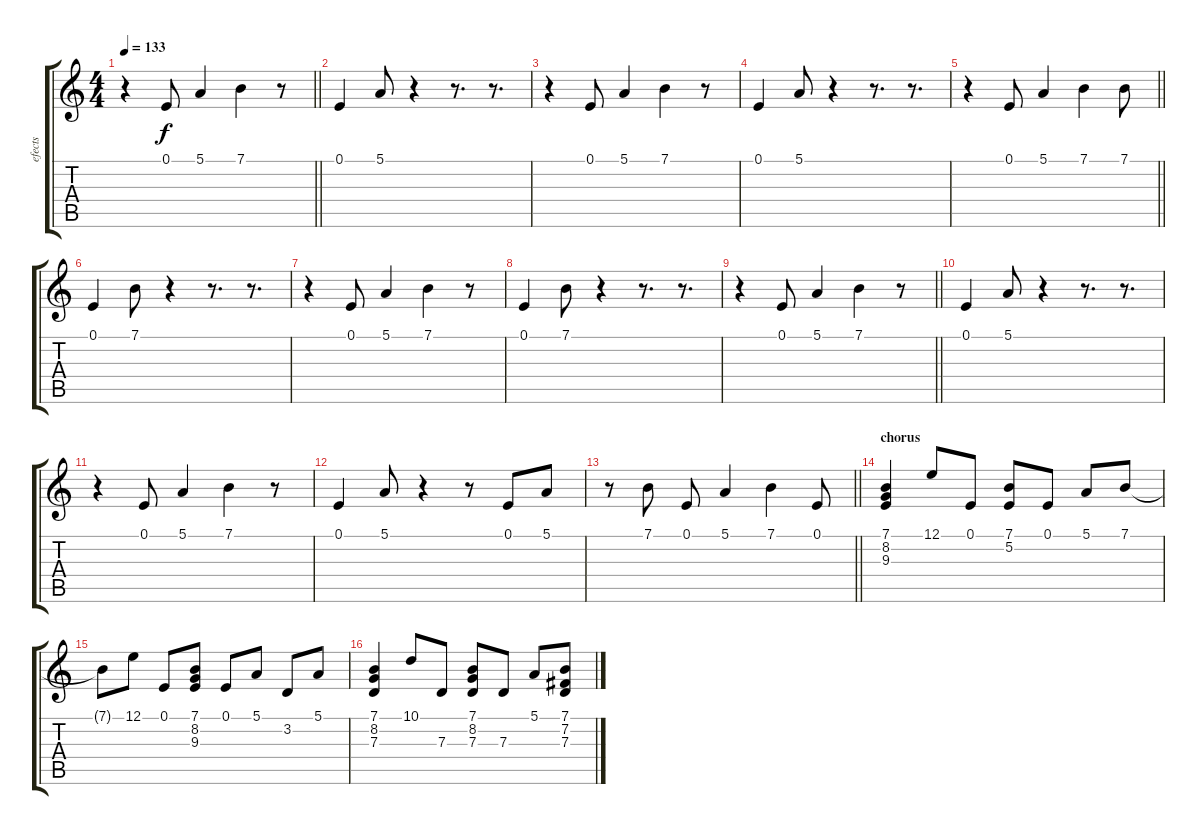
\track ("efects" "efects") {instrument electricpiano1}
\staff {score tabs}
\tuning (E4 B3 G3 D3 A2 E2) {hide}
\ts (4 4)
\tempo 133
\clef g2
\barLineRight lightlight
\ks c
r.4{dy f} 0.1.8 5.1.4 7.1.4 r.8 |
0.1.4 5.1.8 r.4 r.8{d} r.8{d} |
r.4 0.1.8 5.1.4 7.1.4 r.8 |
0.1.4 5.1.8 r.4 r.8{d} r.8{d} |
\barLineRight lightlight
r.4 0.1.8 5.1.4 7.1.4 7.1.8 |
0.1.4 7.1.8 r.4 r.8{d} r.8{d} |
r.4 0.1.8 5.1.4 7.1.4 r.8 |
0.1.4 7.1.8 r.4 r.8{d} r.8{d} |
\barLineRight lightlight
r.4 0.1.8 5.1.4 7.1.4 r.8 |
0.1.4 5.1.8 r.4 r.8{d} r.8{d} |
r.4 0.1.8 5.1.4 7.1.4 r.8 |
0.1.4 5.1.8 r.4 r.8 0.1.8 5.1.8 |
\barLineRight lightlight
r.8 7.1.8 0.1.8 5.1.4 7.1.4 0.1.8 |
\section ("" "chorus")
(7.1 8.2 9.3).4 12.1.8 0.1.8 (7.1 5.2).8 0.1.8 5.1.8 7.1.8 |
7.1{t}.8 12.1.8 0.1.8 (7.1 8.2 9.3).8 0.1.8 5.1.8 3.2.8 5.1.8 |
(7.1 8.2 7.3).4 10.1.8 7.3.8 (7.1 8.2 7.3).8 7.3.8 5.1.8 (7.1 7.2 7.3).8
